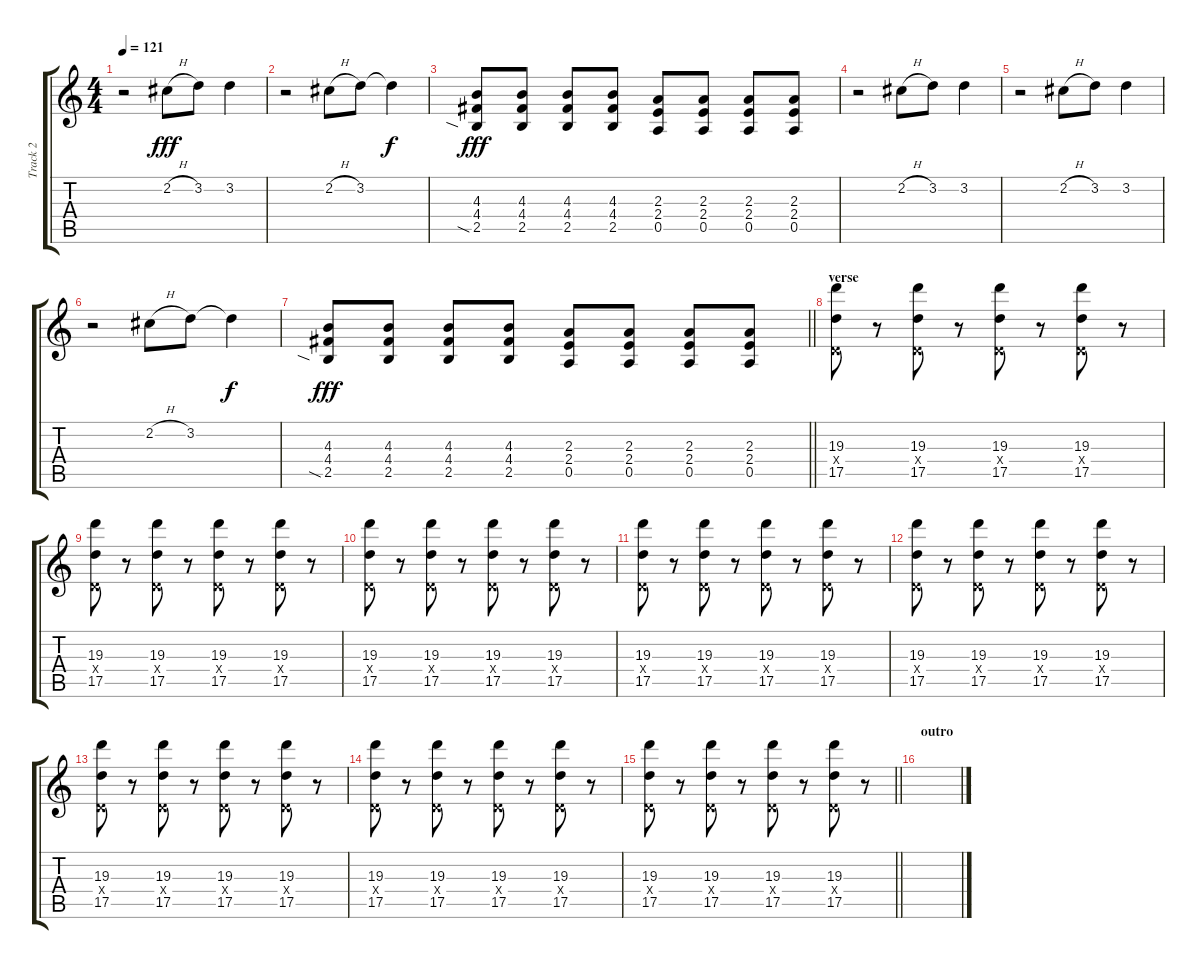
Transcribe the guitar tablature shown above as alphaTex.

\track ("Track 2" "Track 2") {instrument electricguitarclean}
\staff {score tabs}
\tuning (E4 B3 G3 D3 A2 D2) {hide}
\ts (4 4)
\tempo 121
\clef g2
\ks c
r.2{dy fff} 2.2{h}.8 3.2.8 3.2.4 |
r.2 2.2{h}.8 3.2.8 3.2{t}.4{dy f} |
(4.3 4.4 2.5{sia}).8{dy fff} (4.3 4.4 2.5).8 (4.3 4.4 2.5).8 (4.3 4.4 2.5).8 (2.3 2.4 0.5).8 (2.3 2.4 0.5).8 (2.3 2.4 0.5).8 (2.3 2.4 0.5).8 |
r.2 2.2{h}.8 3.2.8 3.2.4 |
r.2 2.2{h}.8 3.2.8 3.2.4 |
r.2 2.2{h}.8 3.2.8 3.2{t}.4{dy f} |
\barLineRight lightlight
(4.3 4.4 2.5{sia}).8{dy fff} (4.3 4.4 2.5).8 (4.3 4.4 2.5).8 (4.3 4.4 2.5).8 (2.3 2.4 0.5).8 (2.3 2.4 0.5).8 (2.3 2.4 0.5).8 (2.3 2.4 0.5).8 |
\section ("" "verse")
(19.3 0.4{x} 17.5).8 r.8 (19.3 0.4{x} 17.5).8 r.8 (19.3 0.4{x} 17.5).8 r.8 (19.3 0.4{x} 17.5).8 r.8 |
(19.3 0.4{x} 17.5).8 r.8 (19.3 0.4{x} 17.5).8 r.8 (19.3 0.4{x} 17.5).8 r.8 (19.3 0.4{x} 17.5).8 r.8 |
(19.3 0.4{x} 17.5).8 r.8 (19.3 0.4{x} 17.5).8 r.8 (19.3 0.4{x} 17.5).8 r.8 (19.3 0.4{x} 17.5).8 r.8 |
(19.3 0.4{x} 17.5).8 r.8 (19.3 0.4{x} 17.5).8 r.8 (19.3 0.4{x} 17.5).8 r.8 (19.3 0.4{x} 17.5).8 r.8 |
(19.3 0.4{x} 17.5).8 r.8 (19.3 0.4{x} 17.5).8 r.8 (19.3 0.4{x} 17.5).8 r.8 (19.3 0.4{x} 17.5).8 r.8 |
(19.3 0.4{x} 17.5).8 r.8 (19.3 0.4{x} 17.5).8 r.8 (19.3 0.4{x} 17.5).8 r.8 (19.3 0.4{x} 17.5).8 r.8 |
(19.3 0.4{x} 17.5).8 r.8 (19.3 0.4{x} 17.5).8 r.8 (19.3 0.4{x} 17.5).8 r.8 (19.3 0.4{x} 17.5).8 r.8 |
\barLineRight lightlight
(19.3 0.4{x} 17.5).8 r.8 (19.3 0.4{x} 17.5).8 r.8 (19.3 0.4{x} 17.5).8 r.8 (19.3 0.4{x} 17.5).8 r.8 |
\section ("" "outro")
